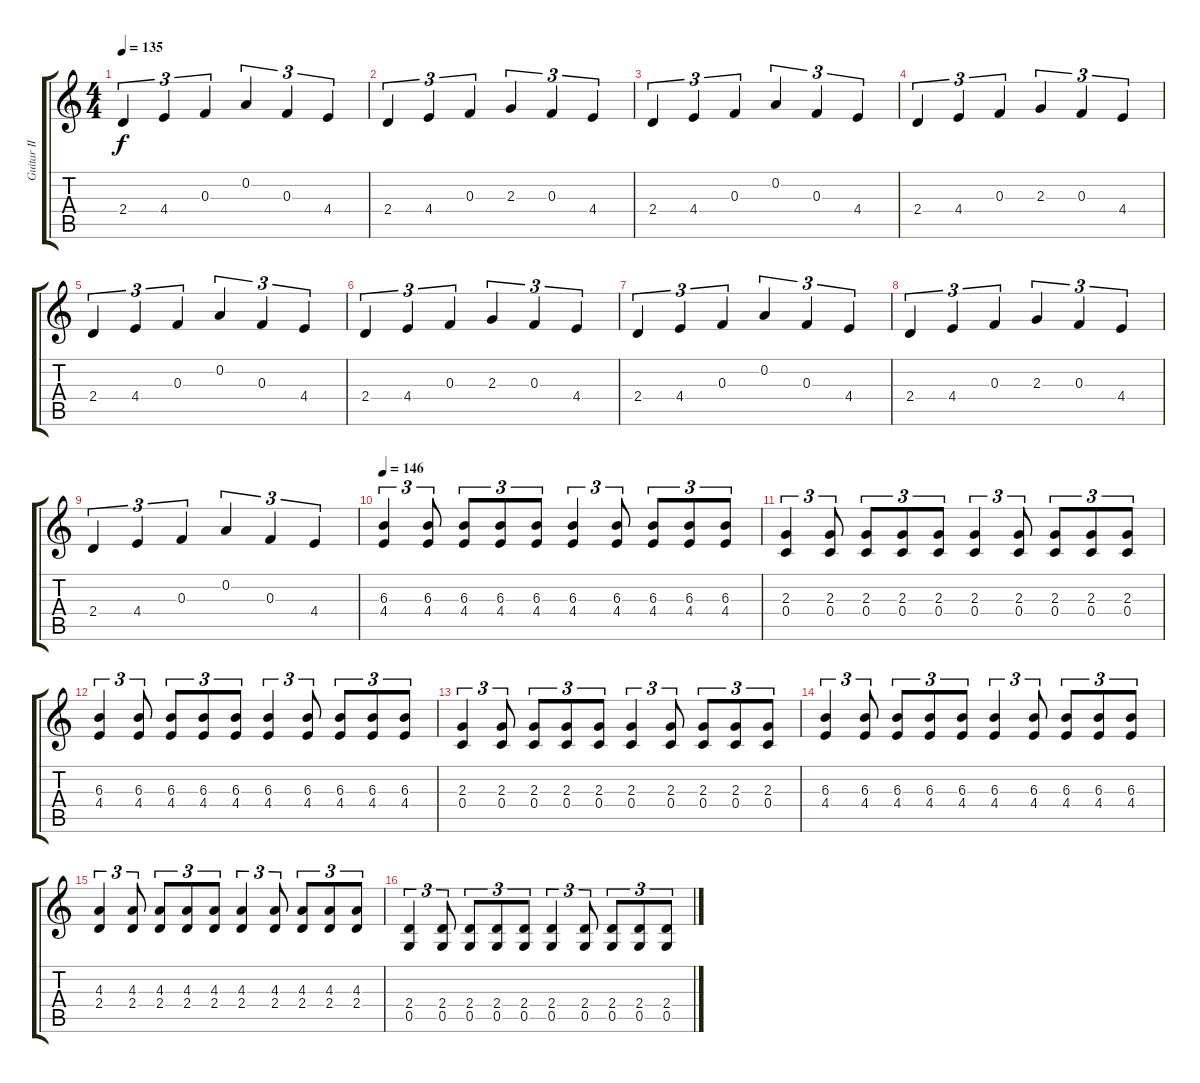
\track ("Guitar II" "Guitar II") {instrument distortionguitar}
\staff {score tabs}
\tuning (D4 A3 F3 C3 G2 D2) {hide}
\ts (4 4)
\tempo 135
\clef g2
\ks c
2.4.4{tu (3 2) dy f} 4.4.4{tu (3 2)} 0.3.4{tu (3 2)} 0.2.4{tu (3 2)} 0.3.4{tu (3 2)} 4.4.4{tu (3 2)} |
2.4.4{tu (3 2)} 4.4.4{tu (3 2)} 0.3.4{tu (3 2)} 2.3.4{tu (3 2)} 0.3.4{tu (3 2)} 4.4.4{tu (3 2)} |
2.4.4{tu (3 2)} 4.4.4{tu (3 2)} 0.3.4{tu (3 2)} 0.2.4{tu (3 2)} 0.3.4{tu (3 2)} 4.4.4{tu (3 2)} |
2.4.4{tu (3 2)} 4.4.4{tu (3 2)} 0.3.4{tu (3 2)} 2.3.4{tu (3 2)} 0.3.4{tu (3 2)} 4.4.4{tu (3 2)} |
2.4.4{tu (3 2)} 4.4.4{tu (3 2)} 0.3.4{tu (3 2)} 0.2.4{tu (3 2)} 0.3.4{tu (3 2)} 4.4.4{tu (3 2)} |
2.4.4{tu (3 2)} 4.4.4{tu (3 2)} 0.3.4{tu (3 2)} 2.3.4{tu (3 2)} 0.3.4{tu (3 2)} 4.4.4{tu (3 2)} |
2.4.4{tu (3 2)} 4.4.4{tu (3 2)} 0.3.4{tu (3 2)} 0.2.4{tu (3 2)} 0.3.4{tu (3 2)} 4.4.4{tu (3 2)} |
2.4.4{tu (3 2)} 4.4.4{tu (3 2)} 0.3.4{tu (3 2)} 2.3.4{tu (3 2)} 0.3.4{tu (3 2)} 4.4.4{tu (3 2)} |
2.4.4{tu (3 2)} 4.4.4{tu (3 2)} 0.3.4{tu (3 2)} 0.2.4{tu (3 2)} 0.3.4{tu (3 2)} 4.4.4{tu (3 2)} |
\tempo 146
(6.3 4.4).4{tu (3 2)} (6.3 4.4).8{tu (3 2)} (6.3 4.4).8{tu (3 2)} (6.3 4.4).8{tu (3 2)} (6.3 4.4).8{tu (3 2)} (6.3 4.4).4{tu (3 2)} (6.3 4.4).8{tu (3 2)} (6.3 4.4).8{tu (3 2)} (6.3 4.4).8{tu (3 2)} (6.3 4.4).8{tu (3 2)} |
(2.3 0.4).4{tu (3 2)} (2.3 0.4).8{tu (3 2)} (2.3 0.4).8{tu (3 2)} (2.3 0.4).8{tu (3 2)} (2.3 0.4).8{tu (3 2)} (2.3 0.4).4{tu (3 2)} (2.3 0.4).8{tu (3 2)} (2.3 0.4).8{tu (3 2)} (2.3 0.4).8{tu (3 2)} (2.3 0.4).8{tu (3 2)} |
(6.3 4.4).4{tu (3 2)} (6.3 4.4).8{tu (3 2)} (6.3 4.4).8{tu (3 2)} (6.3 4.4).8{tu (3 2)} (6.3 4.4).8{tu (3 2)} (6.3 4.4).4{tu (3 2)} (6.3 4.4).8{tu (3 2)} (6.3 4.4).8{tu (3 2)} (6.3 4.4).8{tu (3 2)} (6.3 4.4).8{tu (3 2)} |
(2.3 0.4).4{tu (3 2)} (2.3 0.4).8{tu (3 2)} (2.3 0.4).8{tu (3 2)} (2.3 0.4).8{tu (3 2)} (2.3 0.4).8{tu (3 2)} (2.3 0.4).4{tu (3 2)} (2.3 0.4).8{tu (3 2)} (2.3 0.4).8{tu (3 2)} (2.3 0.4).8{tu (3 2)} (2.3 0.4).8{tu (3 2)} |
(6.3 4.4).4{tu (3 2)} (6.3 4.4).8{tu (3 2)} (6.3 4.4).8{tu (3 2)} (6.3 4.4).8{tu (3 2)} (6.3 4.4).8{tu (3 2)} (6.3 4.4).4{tu (3 2)} (6.3 4.4).8{tu (3 2)} (6.3 4.4).8{tu (3 2)} (6.3 4.4).8{tu (3 2)} (6.3 4.4).8{tu (3 2)} |
(4.3 2.4).4{tu (3 2)} (4.3 2.4).8{tu (3 2)} (4.3 2.4).8{tu (3 2)} (4.3 2.4).8{tu (3 2)} (4.3 2.4).8{tu (3 2)} (4.3 2.4).4{tu (3 2)} (4.3 2.4).8{tu (3 2)} (4.3 2.4).8{tu (3 2)} (4.3 2.4).8{tu (3 2)} (4.3 2.4).8{tu (3 2)} |
(2.4 0.5).4{tu (3 2)} (2.4 0.5).8{tu (3 2)} (2.4 0.5).8{tu (3 2)} (2.4 0.5).8{tu (3 2)} (2.4 0.5).8{tu (3 2)} (2.4 0.5).4{tu (3 2)} (2.4 0.5).8{tu (3 2)} (2.4 0.5).8{tu (3 2)} (2.4 0.5).8{tu (3 2)} (2.4 0.5).8{tu (3 2)}
